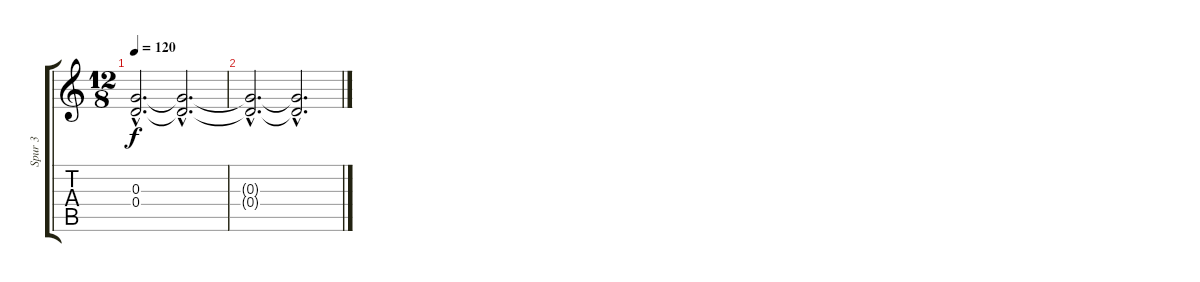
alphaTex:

\track ("Spur 3" "Spur 3") {instrument distortionguitar}
\staff {score tabs}
\tuning (E4 B3 G3 D3 A2 E2) {hide}
\ts (12 8)
\tempo 120
\clef g2
\ks c
(0.3{hac} 0.4{hac}).2{d dy f} (0.3{hac t} 0.4{hac t}).2{d} |
(0.3{hac t} 0.4{hac t}).2{d} (0.3{hac t} 0.4{hac t}).2{d}
